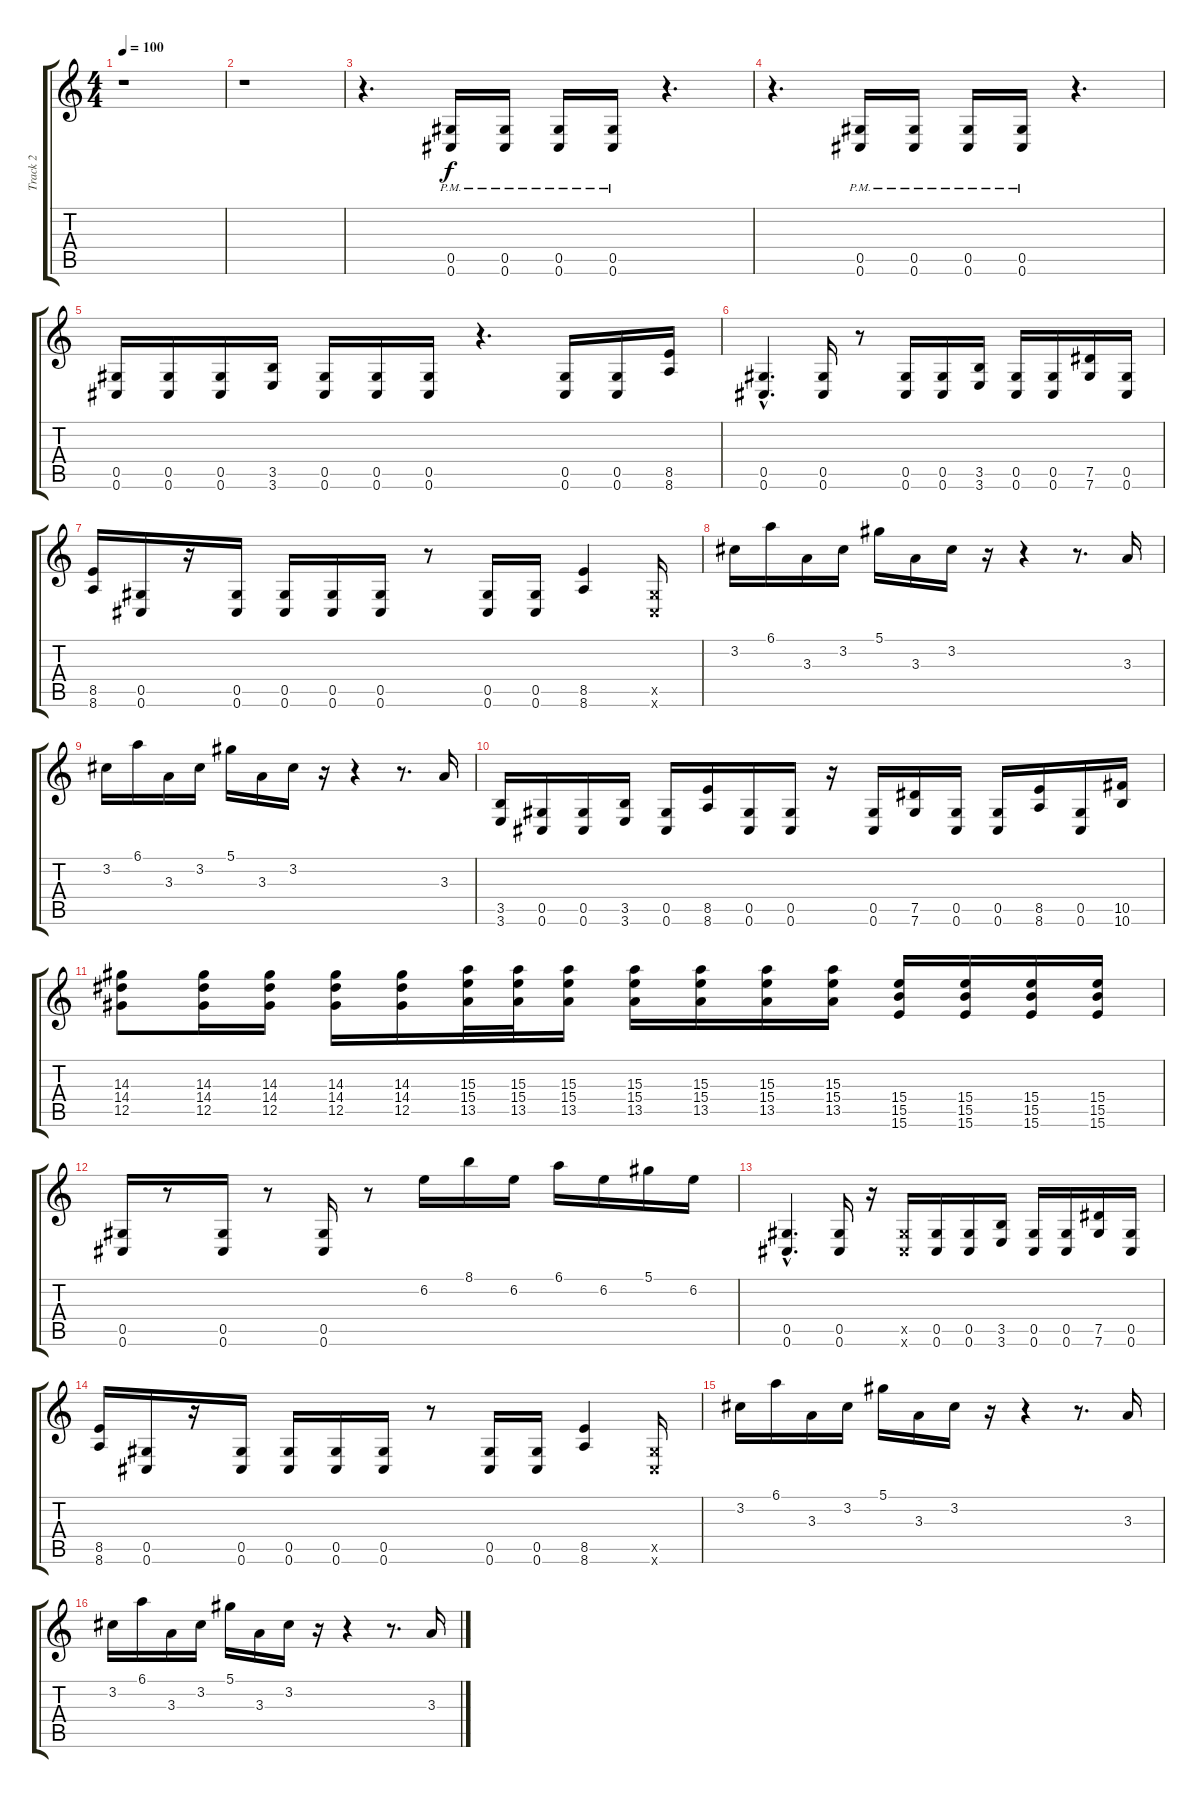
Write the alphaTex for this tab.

\track ("Track 2" "Track 2") {instrument distortionguitar}
\staff {score tabs}
\tuning (Eb4 Bb3 Gb3 Db3 Ab2 Db2) {hide}
\ts (4 4)
\tempo 100
\clef g2
\ks c
r.1{dy f instrument distortionguitar} |
r.1 |
r.4{d} (0.5{pm} 0.6{pm}).16 (0.5{pm} 0.6{pm}).16 (0.5{pm} 0.6{pm}).16 (0.5{pm} 0.6{pm}).16 r.4{d} |
r.4{d} (0.5{pm} 0.6{pm}).16 (0.5{pm} 0.6{pm}).16 (0.5{pm} 0.6{pm}).16 (0.5{pm} 0.6{pm}).16 r.4{d} |
(0.5 0.6).16 (0.5 0.6).16 (0.5 0.6).16 (3.5 3.6).16 (0.5 0.6).16 (0.5 0.6).16 (0.5 0.6).16 r.4{d} (0.5 0.6).16 (0.5 0.6).16 (8.5 8.6).16 |
(0.5{hac} 0.6{hac}).4{d} (0.5 0.6).16 r.8 (0.5 0.6).16 (0.5 0.6).16 (3.5 3.6).16 (0.5 0.6).16 (0.5 0.6).16 (7.5 7.6).16 (0.5 0.6).16 |
(8.5 8.6).16 (0.5 0.6).16 r.16 (0.5 0.6).16 (0.5 0.6).16 (0.5 0.6).16 (0.5 0.6).16 r.8 (0.5 0.6).16 (0.5 0.6).16 (8.5 8.6).4 (0.5{x} 0.6{x}).16 |
3.2.16 6.1.16 3.3.16 3.2.16 5.1.16 3.3.16 3.2.16 r.16 r.4 r.8{d} 3.3.16 |
3.2.16 6.1.16 3.3.16 3.2.16 5.1.16 3.3.16 3.2.16 r.16 r.4 r.8{d} 3.3.16 |
(3.5 3.6).16 (0.5 0.6).16 (0.5 0.6).16 (3.5 3.6).16 (0.5 0.6).16 (8.5 8.6).16 (0.5 0.6).16 (0.5 0.6).16 r.16 (0.5 0.6).16 (7.5 7.6).16 (0.5 0.6).16 (0.5 0.6).16 (8.5 8.6).16 (0.5 0.6).16 (10.5 10.6).16 |
(14.3 14.4 12.5).8 (14.3 14.4 12.5).16 (14.3 14.4 12.5).16 (14.3 14.4 12.5).16 (14.3 14.4 12.5).16 (15.3 15.4 13.5).32 (15.3 15.4 13.5).32 (15.3 15.4 13.5).16 (15.3 15.4 13.5).16 (15.3 15.4 13.5).16 (15.3 15.4 13.5).16 (15.3 15.4 13.5).16 (15.4 15.5 15.6).16 (15.4 15.5 15.6).16 (15.4 15.5 15.6).16 (15.4 15.5 15.6).16 |
(0.5 0.6).16 r.8 (0.5 0.6).16 r.8 (0.5 0.6).16 r.8 6.2.16 8.1.16 6.2.16 6.1.16 6.2.16 5.1.16 6.2.16 |
(0.5{hac} 0.6{hac}).4{d} (0.5 0.6).16 r.16 (0.5{x} 0.6{x}).16 (0.5 0.6).16 (0.5 0.6).16 (3.5 3.6).16 (0.5 0.6).16 (0.5 0.6).16 (7.5 7.6).16 (0.5 0.6).16 |
(8.5 8.6).16 (0.5 0.6).16 r.16 (0.5 0.6).16 (0.5 0.6).16 (0.5 0.6).16 (0.5 0.6).16 r.8 (0.5 0.6).16 (0.5 0.6).16 (8.5 8.6).4 (0.5{x} 0.6{x}).16 |
3.2.16 6.1.16 3.3.16 3.2.16 5.1.16 3.3.16 3.2.16 r.16 r.4 r.8{d} 3.3.16 |
3.2.16 6.1.16 3.3.16 3.2.16 5.1.16 3.3.16 3.2.16 r.16 r.4 r.8{d} 3.3.16
